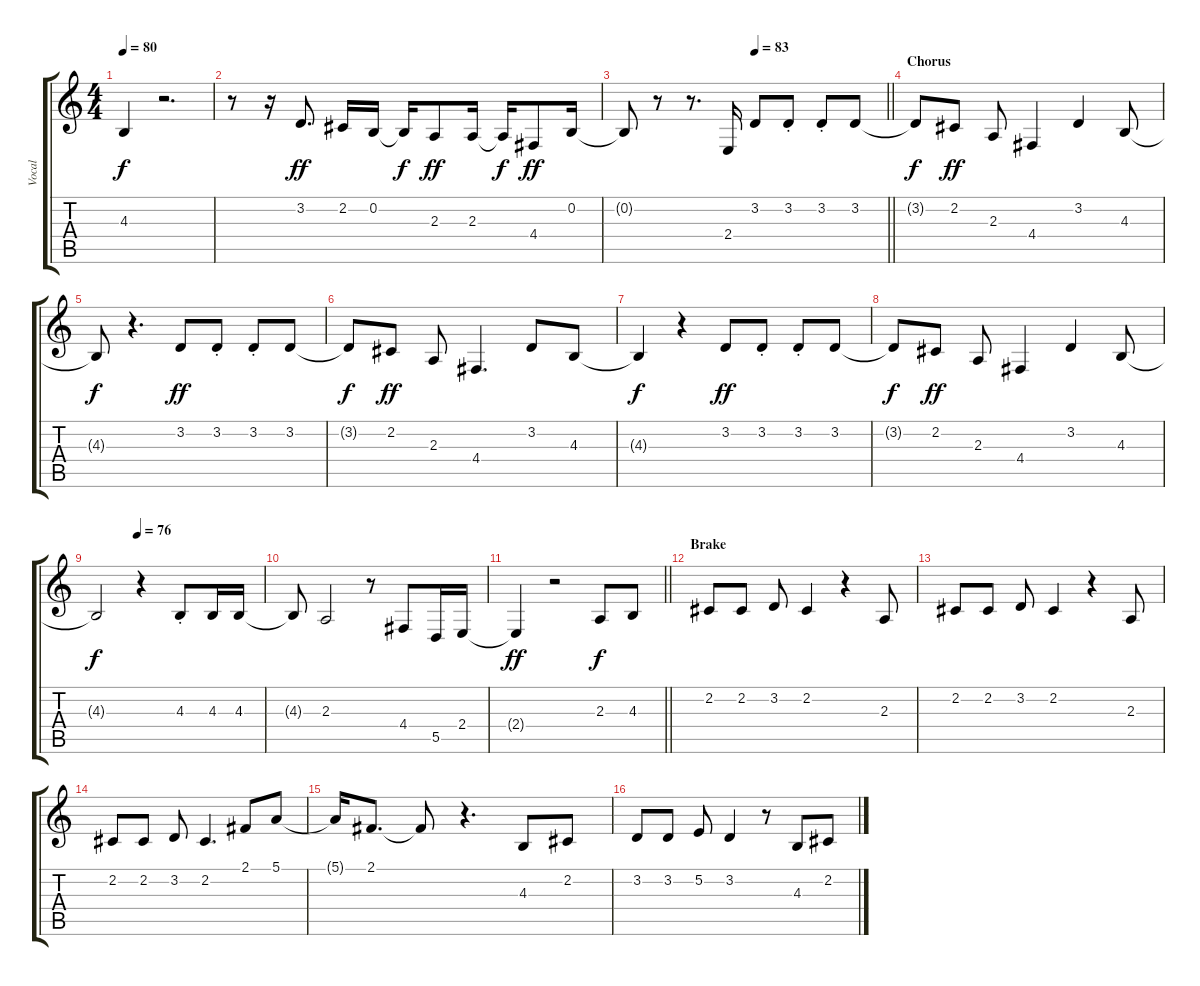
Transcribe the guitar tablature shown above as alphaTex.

\track ("Vocal" "Vocal") {instrument flute}
\staff {score tabs}
\tuning (E4 B3 G3 D3 A2 E2) {hide}
\ts (4 4)
\tempo 80
\clef g2
\ks c
4.3{t}.4{dy f} r.2{d} |
r.8 r.16 3.2.8{d dy ff} 2.2.16 0.2.16 0.2{t}.16{dy f} 2.3.8{dy ff} 2.3.16 2.3{t}.16{dy f} 4.4.8{dy ff} 0.2.16 |
\tempo (83 0.5)
\barLineRight lightlight
0.2{t}.8 r.8 r.8{d} 2.4.16 3.2.8 3.2{st}.8 3.2{st}.8 3.2.8 |
\section ("" "Chorus")
3.2{t}.8{dy f} 2.2.8{dy ff} 2.3.8 4.4.4 3.2.4 4.3.8 |
4.3{t}.8{dy f} r.4{d} 3.2.8{dy ff} 3.2{st}.8 3.2{st}.8 3.2.8 |
3.2{t}.8{dy f} 2.2.8{dy ff} 2.3.8 4.4.4{d} 3.2.8 4.3.8 |
4.3{t}.4{dy f} r.4 3.2.8{dy ff} 3.2{st}.8 3.2{st}.8 3.2.8 |
3.2{t}.8{dy f} 2.2.8{dy ff} 2.3.8 4.4.4 3.2.4 4.3.8 |
\tempo (76 0.25)
4.3{t}.2{dy f} r.4 4.3{st}.8 4.3.16 4.3.16 |
4.3{t}.8 2.3.2 r.8 4.4.8 5.5.16 2.4.16 |
\barLineRight lightlight
2.4{t}.4{dy ff} r.2 2.3.8{dy f} 4.3.8 |
\section ("" "Brake")
2.2.8 2.2.8 3.2.8 2.2.4 r.4 2.3.8 |
2.2.8 2.2.8 3.2.8 2.2.4 r.4 2.3.8 |
2.2.8 2.2.8 3.2.8 2.2.4{d} 2.1.8 5.1.8 |
5.1{t}.16 2.1.8{d} 2.1{t}.8 r.4{d} 4.3.8 2.2.8 |
3.2.8 3.2.8 5.2.8 3.2.4 r.8 4.3.8 2.2.8
